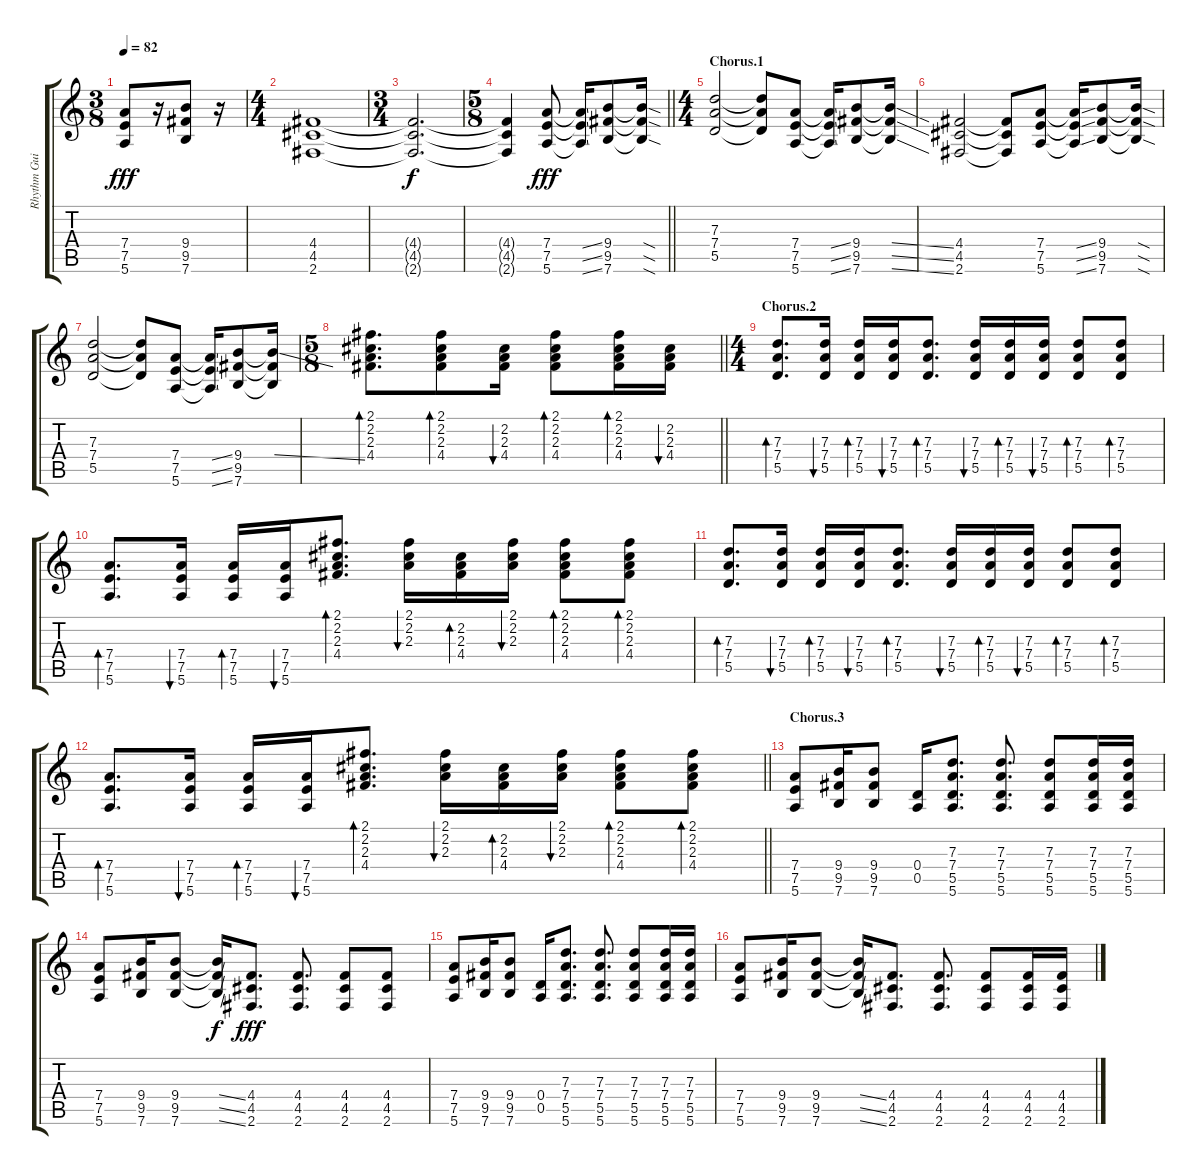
\track ("Rhythm Guitar L" "Rhythm Gui") {instrument electricguitarjazz}
\staff {score tabs}
\tuning (E4 B3 G3 D3 A2 E2) {hide}
\ts (3 8)
\tempo 82
\clef g2
\ks c
(7.4 7.5 5.6).8{dy fff} r.16 (9.4 9.5 7.6).8 r.16 |
\ts (4 4)
(4.4 4.5 2.6).1 |
\ts (3 4)
(4.4{t} 4.5{t} 2.6{t}).2{d dy f volume 3} |
\ts (5 8)
\barLineRight lightlight
(4.4{t} 4.5{t} 2.6{t}).4 (7.4 7.5 5.6).8{dy fff volume 8 instrument electricguitarjazz} (7.4{ss t} 7.5{ss t} 5.6{ss t}).16 (9.4 9.5 7.6).8 (9.4{sod t} 9.5{sod t} 7.6{sod t}).16 |
\ts (4 4)
\section ("" "Chorus.1")
(7.3 7.4 5.5).2 (7.3{t} 7.4{t} 5.5{t}).8 (7.4 7.5 5.6).8 (7.4{ss t} 7.5{ss t} 5.6{ss t}).16 (9.4 9.5 7.6).8 (9.4{ss t} 9.5{ss t} 7.6{ss t}).16 |
(4.4 4.5 2.6).2 (4.4{t} 4.5{t} 2.6{t}).8 (7.4 7.5 5.6).8 (7.4{ss t} 7.5{ss t} 5.6{ss t}).16 (9.4 9.5 7.6).8 (9.4{sod t} 9.5{sod t} 7.6{sod t}).16 |
(7.3 7.4 5.5).2 (7.3{t} 7.4{t} 5.5{t}).8 (7.4 7.5 5.6).8 (7.4{ss t} 7.5{ss t} 5.6{ss t}).16 (9.4 9.5 7.6).8 (9.4{ss t} 9.5{t} 7.6{t}).16 |
\ts (5 8)
\barLineRight lightlight
(2.1 2.2 2.3 4.4).8{d bd 30} (2.1 2.2 2.3 4.4).8{bd 30} (2.2 2.3 4.4).16{bu 30} (2.1 2.2 2.3 4.4).8{bd 30} (2.1 2.2 2.3 4.4).16{bd 30} (2.2 2.3 4.4).16{bu 30} |
\ts (4 4)
\section ("" "Chorus.2")
(7.3 7.4 5.5).8{d bd 30} (7.3 7.4 5.5).16{bu 30} (7.3 7.4 5.5).16{bd 30} (7.3 7.4 5.5).16{bu 30} (7.3 7.4 5.5).8{d bd 30} (7.3 7.4 5.5).16{bu 30} (7.3 7.4 5.5).16{bd 30} (7.3 7.4 5.5).16{bu 30} (7.3 7.4 5.5).8{bd 30} (7.3 7.4 5.5).8{bd 30} |
(7.4 7.5 5.6).8{d bd 30} (7.4 7.5 5.6).16{bu 30} (7.4 7.5 5.6).16{bd 30} (7.4 7.5 5.6).16{bu 30} (2.1 2.2 2.3 4.4).8{d bd 30} (2.1 2.2 2.3).16{bu 30} (2.2 2.3 4.4).16{bd 30} (2.1 2.2 2.3).16{bu 30} (2.1 2.2 2.3 4.4).8{bd 30} (2.1 2.2 2.3 4.4).8{bd 30} |
(7.3 7.4 5.5).8{d bd 30} (7.3 7.4 5.5).16{bu 30} (7.3 7.4 5.5).16{bd 30} (7.3 7.4 5.5).16{bu 30} (7.3 7.4 5.5).8{d bd 30} (7.3 7.4 5.5).16{bu 30} (7.3 7.4 5.5).16{bd 30} (7.3 7.4 5.5).16{bu 30} (7.3 7.4 5.5).8{bd 30} (7.3 7.4 5.5).8{bd 30} |
\barLineRight lightlight
(7.4 7.5 5.6).8{d bd 30} (7.4 7.5 5.6).16{bu 30} (7.4 7.5 5.6).16{bd 30} (7.4 7.5 5.6).16{bu 30} (2.1 2.2 2.3 4.4).8{d bd 30} (2.1 2.2 2.3).16{bu 30} (2.2 2.3 4.4).16{bd 30} (2.1 2.2 2.3).16{bu 30} (2.1 2.2 2.3 4.4).8{bd 30} (2.1 2.2 2.3 4.4).8{bd 30} |
\section ("" "Chorus.3")
(7.4 7.5 5.6).8{volume 11 instrument overdrivenguitar} (9.4 9.5 7.6).16 (9.4 9.5 7.6).8 (0.4 0.5).16 (7.3 7.4 5.5 5.6).8{d} (7.3 7.4 5.5 5.6).8{d} (7.3 7.4 5.5 5.6).8 (7.3 7.4 5.5 5.6).16 (7.3 7.4 5.5 5.6).16 |
(7.4 7.5 5.6).8 (9.4 9.5 7.6).16 (9.4 9.5 7.6).8 (9.4{ss t} 9.5{ss t} 7.6{ss t}).16{dy f} (4.4 4.5 2.6).8{d dy fff} (4.4 4.5 2.6).8{d} (4.4 4.5 2.6).8 (4.4 4.5 2.6).8 |
(7.4 7.5 5.6).8 (9.4 9.5 7.6).16 (9.4 9.5 7.6).8 (0.4 0.5).16 (7.3 7.4 5.5 5.6).8{d} (7.3 7.4 5.5 5.6).8{d} (7.3 7.4 5.5 5.6).8 (7.3 7.4 5.5 5.6).16 (7.3 7.4 5.5 5.6).16 |
(7.4 7.5 5.6).8 (9.4 9.5 7.6).16 (9.4 9.5 7.6).8 (9.4{ss t} 9.5{ss t} 7.6{ss t}).16 (4.4 4.5 2.6).8{d} (4.4 4.5 2.6).8{d} (4.4 4.5 2.6).8 (4.4 4.5 2.6).16 (4.4 4.5 2.6).16
